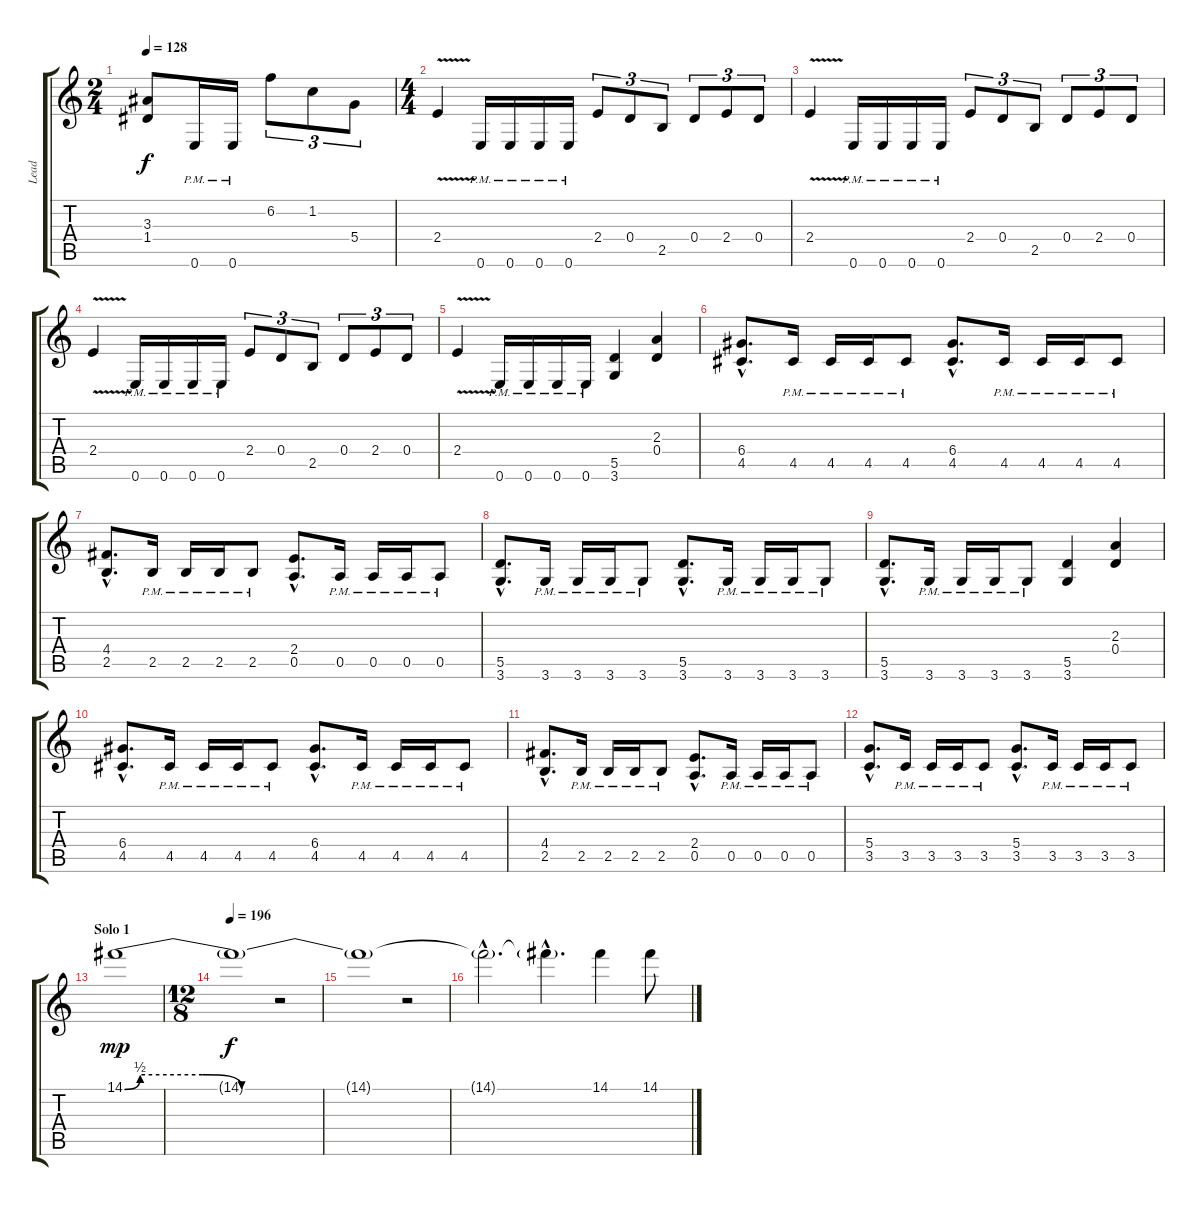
\track ("Lead" "Lead") {instrument overdrivenguitar}
\staff {score tabs}
\tuning (E4 B3 G3 D3 A2 E2) {hide}
\ts (2 4)
\tempo 128
\clef g2
\ks c
(3.3 1.4).8{dy f} 0.6{pm}.16 0.6{pm}.16 6.2.8{tu (3 2)} 1.2.8{tu (3 2)} 5.4.8{tu (3 2)} |
\ts (4 4)
2.4{v}.4 0.6{pm}.16 0.6{pm}.16 0.6{pm}.16 0.6{pm}.16 2.4.8{tu (3 2)} 0.4.8{tu (3 2)} 2.5.8{tu (3 2)} 0.4.8{tu (3 2)} 2.4.8{tu (3 2)} 0.4.8{tu (3 2)} |
2.4{v}.4 0.6{pm}.16 0.6{pm}.16 0.6{pm}.16 0.6{pm}.16 2.4.8{tu (3 2)} 0.4.8{tu (3 2)} 2.5.8{tu (3 2)} 0.4.8{tu (3 2)} 2.4.8{tu (3 2)} 0.4.8{tu (3 2)} |
2.4{v}.4 0.6{pm}.16 0.6{pm}.16 0.6{pm}.16 0.6{pm}.16 2.4.8{tu (3 2)} 0.4.8{tu (3 2)} 2.5.8{tu (3 2)} 0.4.8{tu (3 2)} 2.4.8{tu (3 2)} 0.4.8{tu (3 2)} |
2.4{v}.4 0.6{pm}.16 0.6{pm}.16 0.6{pm}.16 0.6{pm}.16 (5.5 3.6).4 (2.3 0.4).4 |
(6.4{hac} 4.5{hac}).8{d} 4.5{pm}.16 4.5{pm}.16 4.5{pm}.16 4.5{pm}.8 (6.4{hac} 4.5{hac}).8{d} 4.5{pm}.16 4.5{pm}.16 4.5{pm}.16 4.5{pm}.8 |
(4.4{hac} 2.5{hac}).8{d} 2.5{pm}.16 2.5{pm}.16 2.5{pm}.16 2.5{pm}.8 (2.4{hac} 0.5{hac}).8{d} 0.5{pm}.16 0.5{pm}.16 0.5{pm}.16 0.5{pm}.8 |
(5.5{hac} 3.6{hac}).8{d} 3.6{pm}.16 3.6{pm}.16 3.6{pm}.16 3.6{pm}.8 (5.5{hac} 3.6{hac}).8{d} 3.6{pm}.16 3.6{pm}.16 3.6{pm}.16 3.6{pm}.8 |
(5.5{hac} 3.6{hac}).8{d} 3.6{pm}.16 3.6{pm}.16 3.6{pm}.16 3.6{pm}.8 (5.5 3.6).4 (2.3 0.4).4 |
(6.4{hac} 4.5{hac}).8{d} 4.5{pm}.16 4.5{pm}.16 4.5{pm}.16 4.5{pm}.8 (6.4{hac} 4.5{hac}).8{d} 4.5{pm}.16 4.5{pm}.16 4.5{pm}.16 4.5{pm}.8 |
(4.4{hac} 2.5{hac}).8{d} 2.5{pm}.16 2.5{pm}.16 2.5{pm}.16 2.5{pm}.8 (2.4{hac} 0.5{hac}).8{d} 0.5{pm}.16 0.5{pm}.16 0.5{pm}.16 0.5{pm}.8 |
(5.4{hac} 3.5{hac}).8{d} 3.5{pm}.16 3.5{pm}.16 3.5{pm}.16 3.5{pm}.8 (5.4{hac} 3.5{hac}).8{d} 3.5{pm}.16 3.5{pm}.16 3.5{pm}.16 3.5{pm}.8 |
\section ("" "Solo 1")
14.1{be (custom 0 0 2 2 10 2 15 0 21 0 60 0)}.1{dy mp} |
\ts (12 8)
\tempo 196
14.1{t}.1{dy f} r.2 |
14.1{t}.1 r.2 |
14.1{hac t}.2{d} 14.1{hac t}.4{d} 14.1.4 14.1.8
